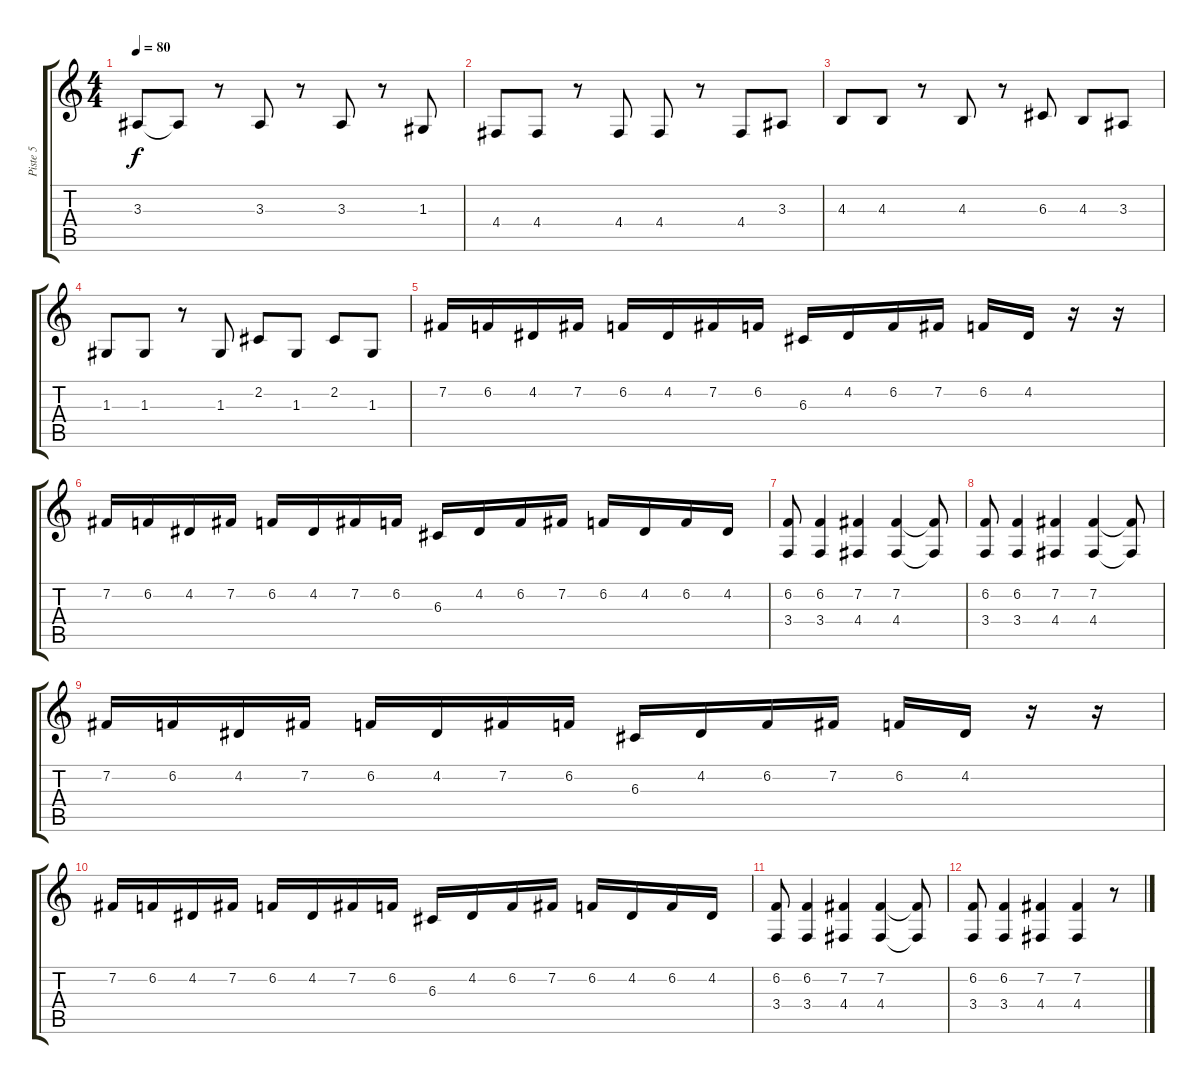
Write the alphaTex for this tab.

\track ("Piste 5" "Piste 5") {instrument violin}
\staff {score tabs}
\tuning (E4 B3 G3 D3 A2 E2) {hide}
\ts (4 4)
\tempo 80
\clef g2
\ks c
3.3.8{dy f} 3.3{t}.8 r.8 3.3.8 r.8 3.3.8 r.8 1.3.8 |
4.4.8 4.4.8 r.8 4.4.8 4.4.8 r.8 4.4.8 3.3.8 |
4.3.8 4.3.8 r.8 4.3.8 r.8 6.3.8 4.3.8 3.3.8 |
1.3.8 1.3.8 r.8 1.3.8 2.2.8 1.3.8 2.2.8 1.3.8 |
7.2.16{instrument acousticguitarsteel} 6.2.16 4.2.16 7.2.16 6.2.16 4.2.16 7.2.16 6.2.16 6.3.16 4.2.16 6.2.16 7.2.16 6.2.16 4.2.16 r.16 r.16 |
7.2.16{instrument acousticguitarsteel} 6.2.16 4.2.16 7.2.16 6.2.16 4.2.16 7.2.16 6.2.16 6.3.16 4.2.16 6.2.16 7.2.16 6.2.16 4.2.16 6.2.16 4.2.16 |
(6.2 3.4).8 (6.2 3.4).4 (7.2 4.4).4 (7.2 4.4).4 (7.2{t} 4.4{t}).8 |
(6.2 3.4).8 (6.2 3.4).4 (7.2 4.4).4 (7.2 4.4).4 (7.2{t} 4.4{t}).8 |
7.2.16{instrument acousticguitarsteel} 6.2.16 4.2.16 7.2.16 6.2.16 4.2.16 7.2.16 6.2.16 6.3.16 4.2.16 6.2.16 7.2.16 6.2.16 4.2.16 r.16 r.16 |
7.2.16{instrument acousticguitarsteel} 6.2.16 4.2.16 7.2.16 6.2.16 4.2.16 7.2.16 6.2.16 6.3.16 4.2.16 6.2.16 7.2.16 6.2.16 4.2.16 6.2.16 4.2.16 |
(6.2 3.4).8 (6.2 3.4).4 (7.2 4.4).4 (7.2 4.4).4 (7.2{t} 4.4{t}).8 |
(6.2 3.4).8 (6.2 3.4).4 (7.2 4.4).4 (7.2 4.4).4 r.8
